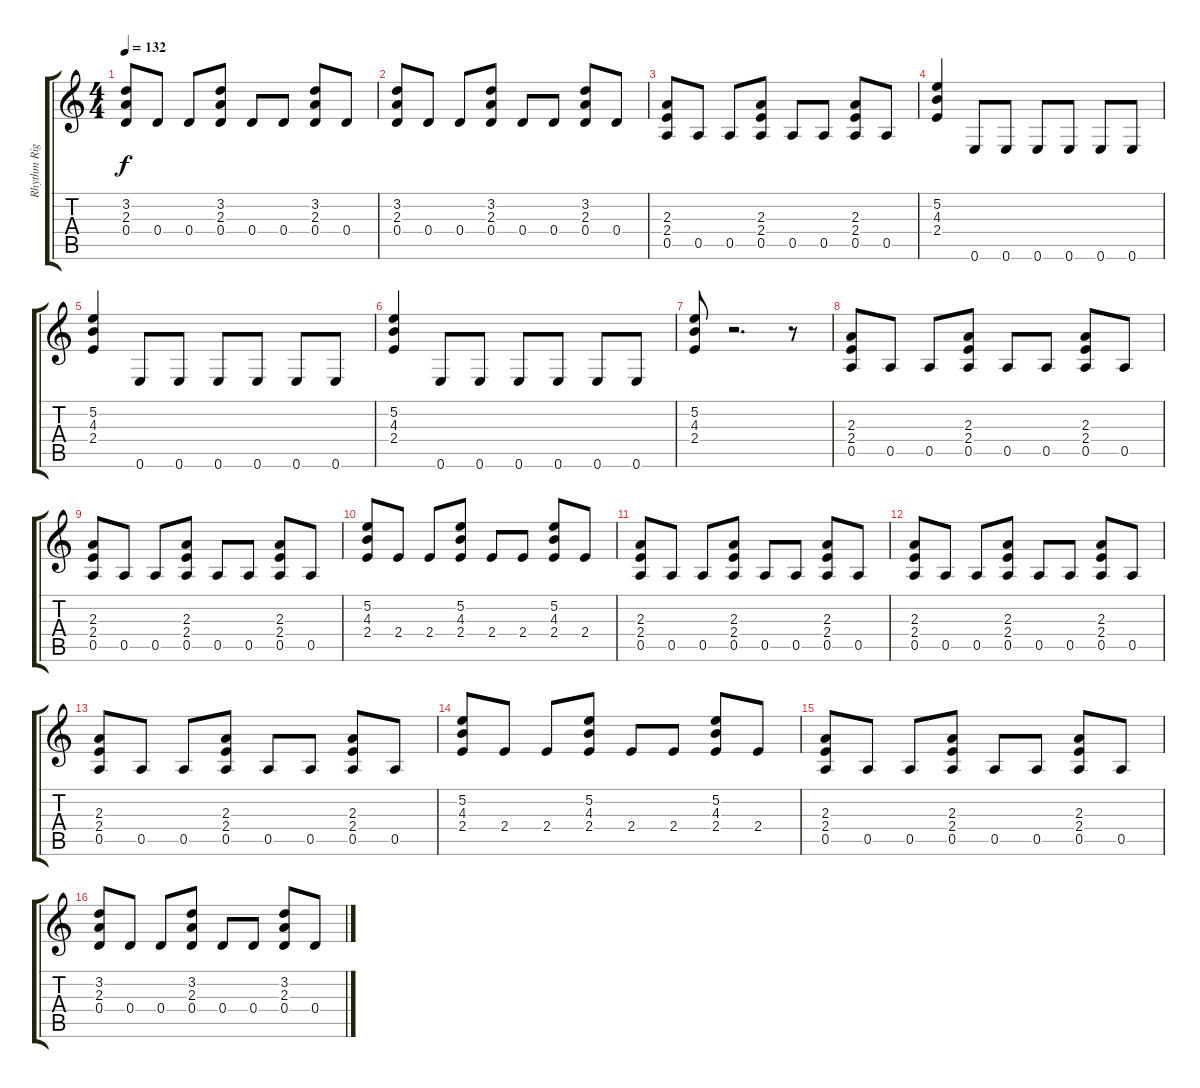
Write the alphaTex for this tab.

\track ("Rhythm Right pan" "Rhythm Rig") {instrument distortionguitar}
\staff {score tabs}
\tuning (E4 B3 G3 D3 A2 E2) {hide}
\ts (4 4)
\tempo 132
\clef g2
\ks c
(3.2 2.3 0.4).8{dy f} 0.4.8 0.4.8 (3.2 2.3 0.4).8 0.4.8 0.4.8 (3.2 2.3 0.4).8 0.4.8 |
(3.2 2.3 0.4).8 0.4.8 0.4.8 (3.2 2.3 0.4).8 0.4.8 0.4.8 (3.2 2.3 0.4).8 0.4.8 |
(2.3 2.4 0.5).8 0.5.8 0.5.8 (2.3 2.4 0.5).8 0.5.8 0.5.8 (2.3 2.4 0.5).8 0.5.8 |
(5.2 4.3 2.4).4 0.6.8 0.6.8 0.6.8 0.6.8 0.6.8 0.6.8 |
(5.2 4.3 2.4).4 0.6.8 0.6.8 0.6.8 0.6.8 0.6.8 0.6.8 |
(5.2 4.3 2.4).4 0.6.8 0.6.8 0.6.8 0.6.8 0.6.8 0.6.8 |
(5.2 4.3 2.4).8 r.2{d} r.8 |
(2.3 2.4 0.5).8 0.5.8 0.5.8 (2.3 2.4 0.5).8 0.5.8 0.5.8 (2.3 2.4 0.5).8 0.5.8 |
(2.3 2.4 0.5).8 0.5.8 0.5.8 (2.3 2.4 0.5).8 0.5.8 0.5.8 (2.3 2.4 0.5).8 0.5.8 |
(5.2 4.3 2.4).8 2.4.8 2.4.8 (5.2 4.3 2.4).8 2.4.8 2.4.8 (5.2 4.3 2.4).8 2.4.8 |
(2.3 2.4 0.5).8 0.5.8 0.5.8 (2.3 2.4 0.5).8 0.5.8 0.5.8 (2.3 2.4 0.5).8 0.5.8 |
(2.3 2.4 0.5).8 0.5.8 0.5.8 (2.3 2.4 0.5).8 0.5.8 0.5.8 (2.3 2.4 0.5).8 0.5.8 |
(2.3 2.4 0.5).8 0.5.8 0.5.8 (2.3 2.4 0.5).8 0.5.8 0.5.8 (2.3 2.4 0.5).8 0.5.8 |
(5.2 4.3 2.4).8 2.4.8 2.4.8 (5.2 4.3 2.4).8 2.4.8 2.4.8 (5.2 4.3 2.4).8 2.4.8 |
(2.3 2.4 0.5).8 0.5.8 0.5.8 (2.3 2.4 0.5).8 0.5.8 0.5.8 (2.3 2.4 0.5).8 0.5.8 |
(3.2 2.3 0.4).8 0.4.8 0.4.8 (3.2 2.3 0.4).8 0.4.8 0.4.8 (3.2 2.3 0.4).8 0.4.8
